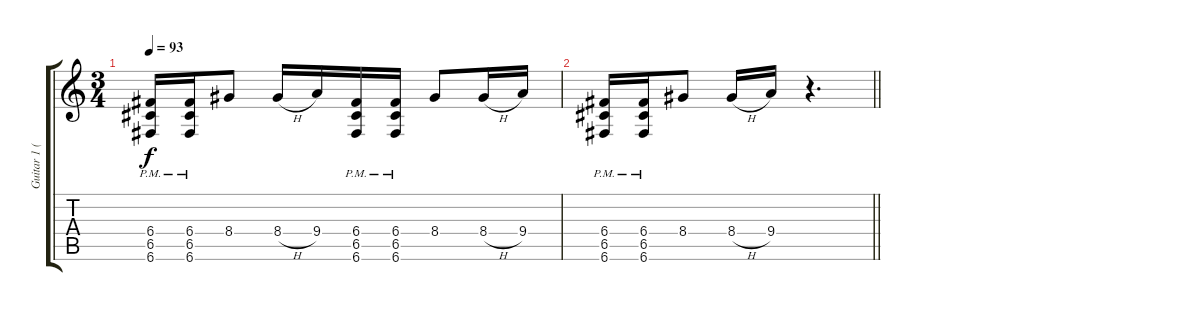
\track ("Guitar 1 (Distorted- Tuck)" "Guitar 1 (") {instrument distortionguitar}
\staff {score tabs}
\tuning (D4 A3 F3 C3 G2 C2) {hide}
\ts (3 4)
\tempo 93
\clef g2
\ks c
(6.4{pm} 6.5{pm} 6.6{pm}).16{dy f} (6.4{pm} 6.5{pm} 6.6{pm}).16 8.4.8 8.4{h}.16 9.4.16 (6.4{pm} 6.5{pm} 6.6{pm}).16 (6.4{pm} 6.5{pm} 6.6{pm}).16 8.4.8 8.4{h}.16 9.4.16 |
\barLineRight lightlight
(6.4{pm} 6.5{pm} 6.6{pm}).16 (6.4{pm} 6.5{pm} 6.6{pm}).16 8.4.8 8.4{h}.16 9.4.16 r.4{d}
